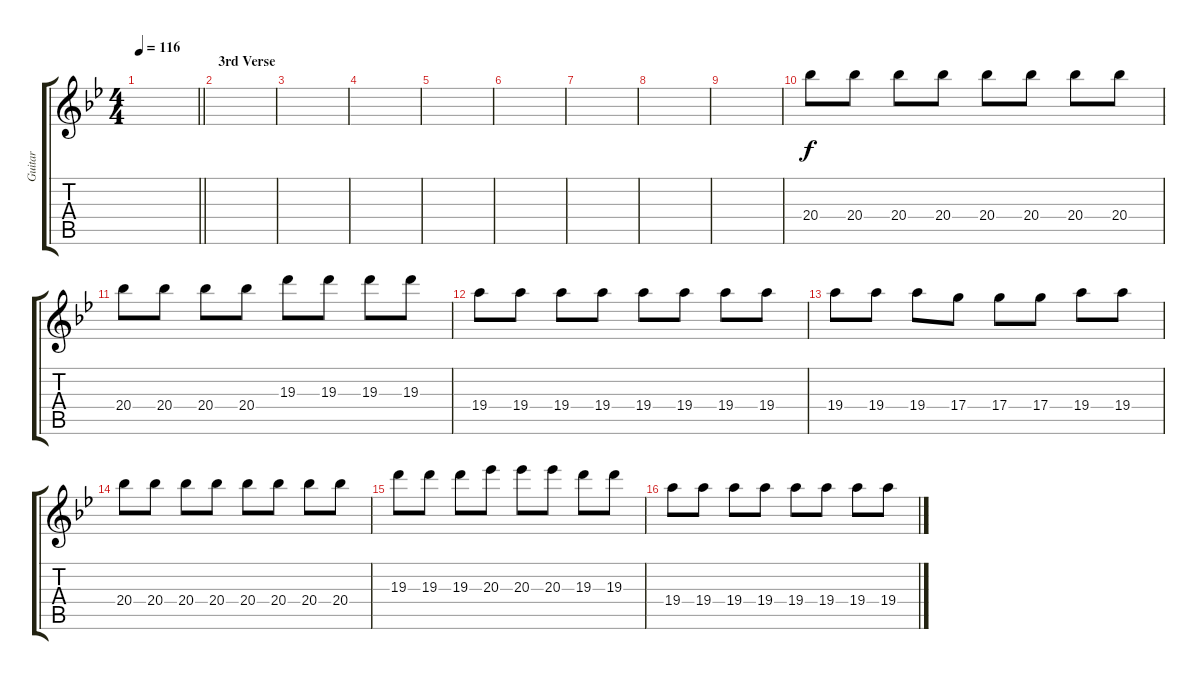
\track ("Guitar" "Guitar") {instrument electricguitarjazz}
\staff {score tabs}
\tuning (E4 B3 G3 D3 A2 E2) {hide}
\ts (4 4)
\tempo 116
\clef g2
\barLineRight lightlight
\ks gminor
|
\section ("" "3rd Verse")
|
|
|
|
|
|
|
|
20.4.8 20.4.8 20.4.8 20.4.8 20.4.8 20.4.8 20.4.8 20.4.8 |
20.4.8 20.4.8 20.4.8 20.4.8 19.3.8 19.3.8 19.3.8 19.3.8 |
19.4.8 19.4.8 19.4.8 19.4.8 19.4.8 19.4.8 19.4.8 19.4.8 |
19.4.8 19.4.8 19.4.8 17.4.8 17.4.8 17.4.8 19.4.8 19.4.8 |
20.4.8 20.4.8 20.4.8 20.4.8 20.4.8 20.4.8 20.4.8 20.4.8 |
19.3.8 19.3.8 19.3.8 20.3.8 20.3.8 20.3.8 19.3.8 19.3.8 |
19.4.8 19.4.8 19.4.8 19.4.8 19.4.8 19.4.8 19.4.8 19.4.8
